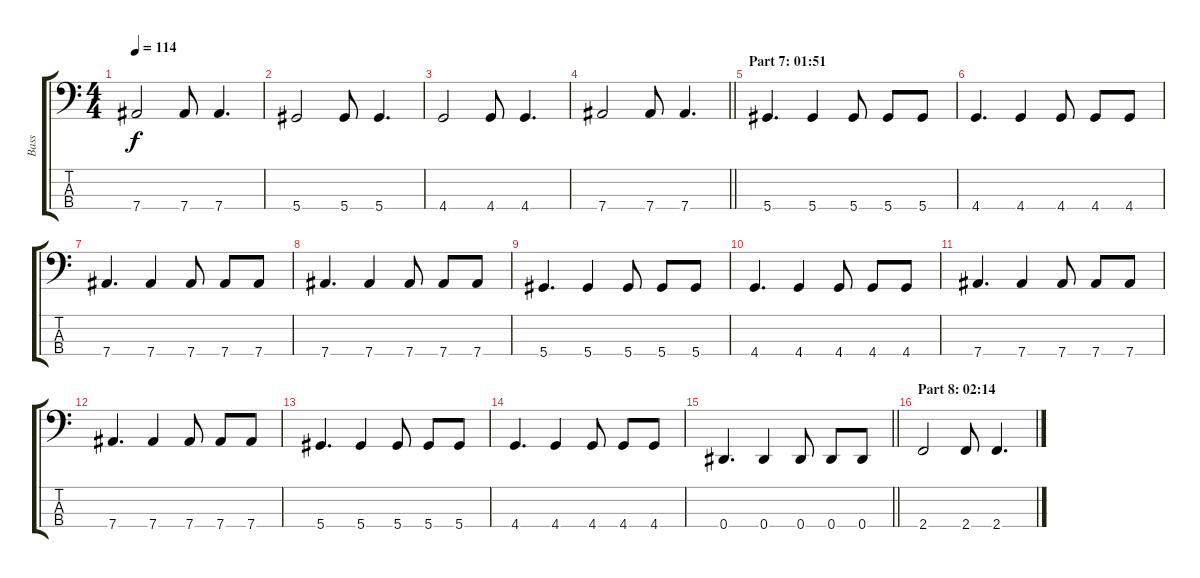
\track ("Bass" "Bass") {instrument electricbassfinger}
\staff {score tabs}
\tuning (Gb2 Db2 Ab1 Eb1) {hide}
\ts (4 4)
\tempo 114
\clef f4
\ks c
7.4.2{dy f} 7.4.8 7.4.4{d} |
5.4.2 5.4.8 5.4.4{d} |
4.4.2 4.4.8 4.4.4{d} |
\barLineRight lightlight
7.4.2 7.4.8 7.4.4{d} |
\section ("" "Part 7: 01:51")
5.4.4{d} 5.4.4 5.4.8 5.4.8 5.4.8 |
4.4.4{d} 4.4.4 4.4.8 4.4.8 4.4.8 |
7.4.4{d} 7.4.4 7.4.8 7.4.8 7.4.8 |
7.4.4{d} 7.4.4 7.4.8 7.4.8 7.4.8 |
5.4.4{d} 5.4.4 5.4.8 5.4.8 5.4.8 |
4.4.4{d} 4.4.4 4.4.8 4.4.8 4.4.8 |
7.4.4{d} 7.4.4 7.4.8 7.4.8 7.4.8 |
7.4.4{d} 7.4.4 7.4.8 7.4.8 7.4.8 |
5.4.4{d} 5.4.4 5.4.8 5.4.8 5.4.8 |
4.4.4{d} 4.4.4 4.4.8 4.4.8 4.4.8 |
\barLineRight lightlight
0.4.4{d} 0.4.4 0.4.8 0.4.8 0.4.8 |
\section ("" "Part 8: 02:14")
2.4.2 2.4.8 2.4.4{d}
